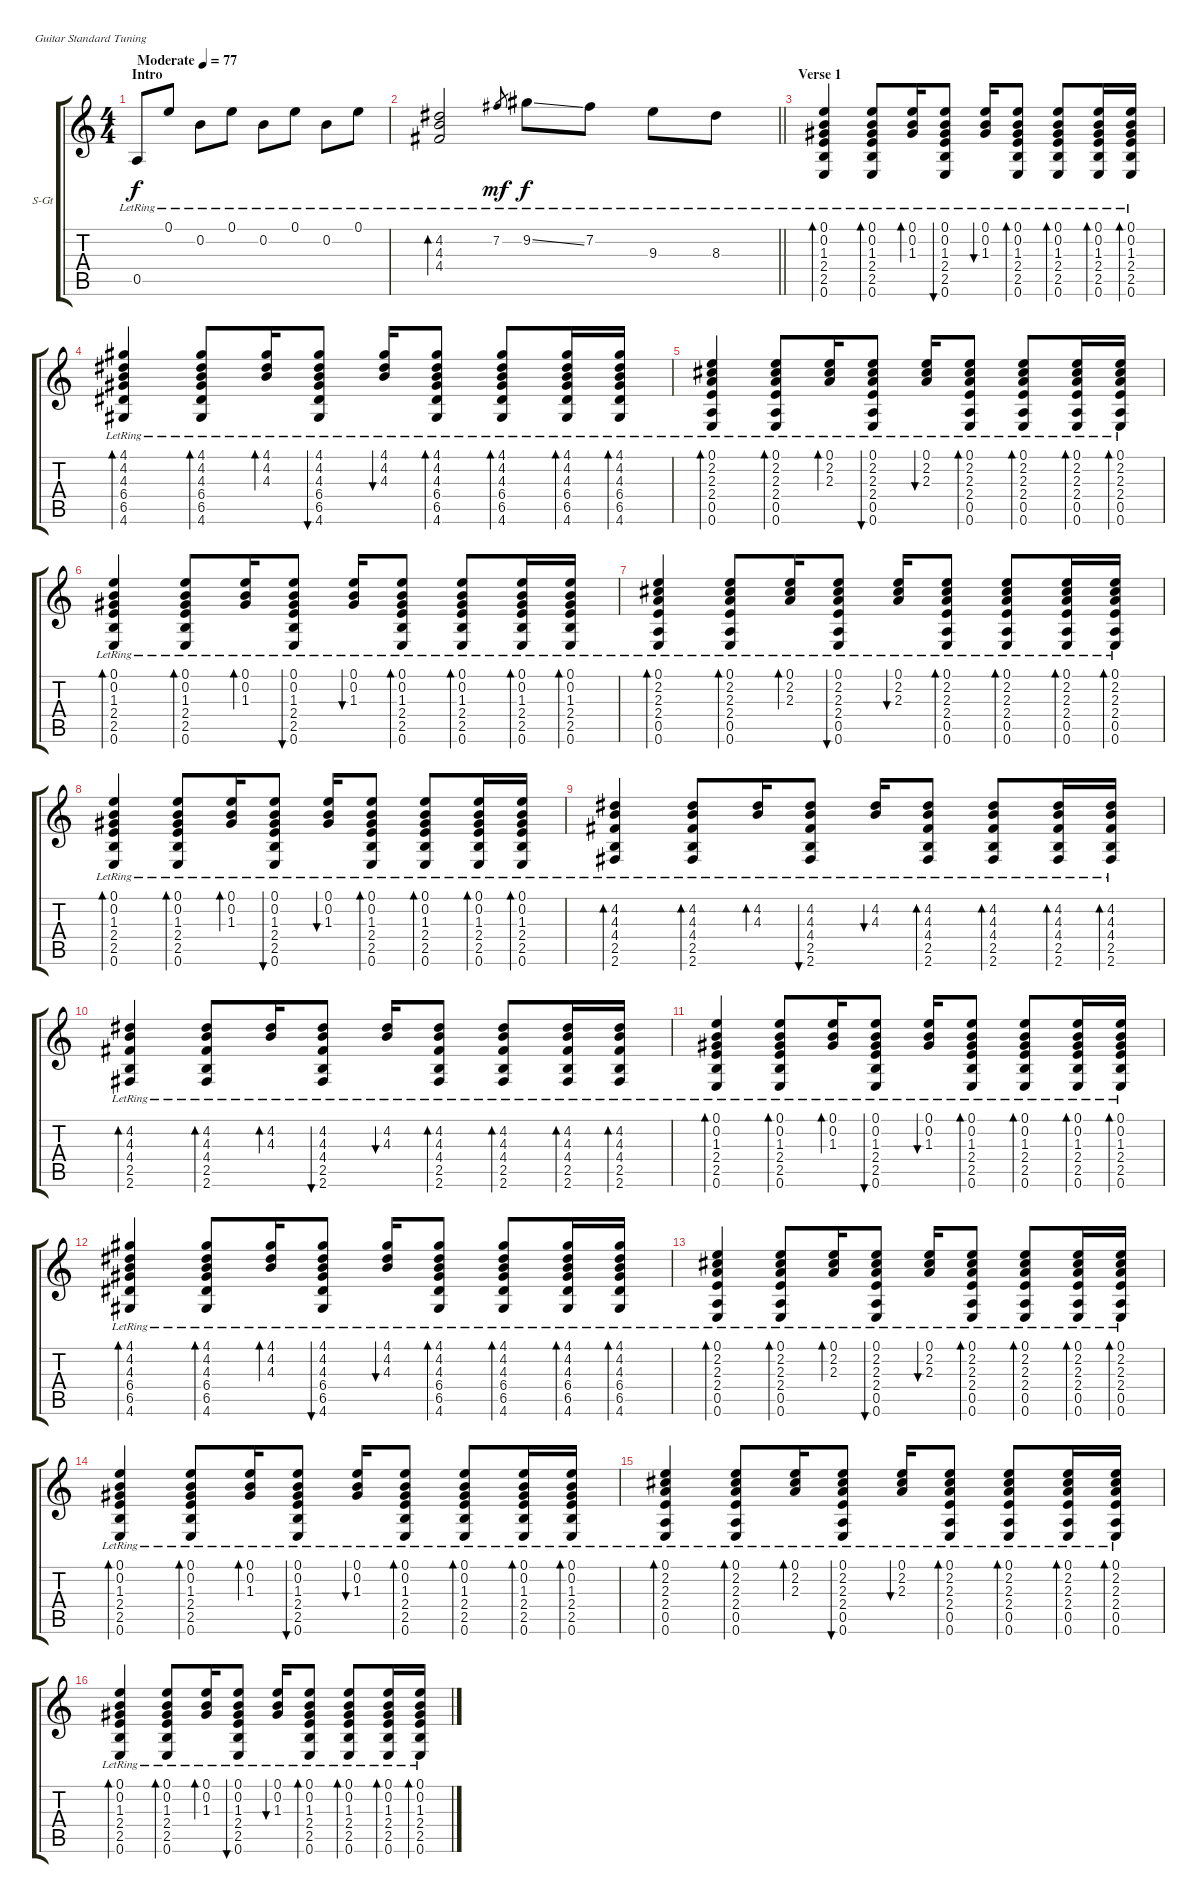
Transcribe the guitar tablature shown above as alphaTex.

\bracketExtendMode groupsimilarinstruments
\firstSystemTrackNameOrientation horizontal
\otherSystemsTrackNameOrientation horizontal
\track ("Guitar 1" "S-Gt") {instrument acousticguitarsteel}
\staff {score tabs}
\tuning (E4 B3 G3 D3 A2 E2)
\ts (4 4)
\beaming (8 2 2 2 2)
\section ("" "Intro")
\tempo (77 "Moderate")
\clef g2
\ks c
0.5{lr}.8{dy f instrument acousticguitarsteel} 0.1{lr}.8 0.2{lr}.8 0.1{lr}.8 0.2{lr}.8 0.1{lr}.8 0.2{lr}.8 0.1{lr}.8 |
\barLineRight lightlight
(4.2{lr} 4.3{lr} 4.4{lr}).2{bd 60} 7.2{lr}.8{gr dy mf} 9.2{ss lr}.8{dy f} 7.2{lr}.8 9.3{lr}.8 8.3{lr}.8 |
\section ("" "Verse 1")
(0.1{lr} 0.2{lr} 1.3{lr} 2.4{lr} 2.5{lr} 0.6{lr}).4{bd 30} (0.1{lr} 0.2{lr} 1.3{lr} 2.4{lr} 2.5{lr} 0.6{lr}).8{bd 30} (0.1{lr} 0.2{lr} 1.3{lr}).16{bd 30} (0.1{lr} 0.2{lr} 1.3{lr} 2.4{lr} 2.5{lr} 0.6{lr}).8{bu 30} (0.1{lr} 0.2{lr} 1.3{lr}).16{bu 30} (0.1{lr} 0.2{lr} 1.3{lr} 2.4{lr} 2.5{lr} 0.6{lr}).8{bd 30} (0.1{lr} 0.2{lr} 1.3{lr} 2.4{lr} 2.5{lr} 0.6{lr}).8{bd 30} (0.1{lr} 0.2{lr} 1.3{lr} 2.4{lr} 2.5{lr} 0.6{lr}).16{bd 30} (0.1{lr} 0.2{lr} 1.3{lr} 2.4{lr} 2.5{lr} 0.6{lr}).16{bd 30} |
(4.1{lr} 4.2{lr} 4.3{lr} 6.4{lr} 6.5{lr} 4.6{lr}).4{bd 30} (4.1{lr} 4.2{lr} 4.3{lr} 6.4{lr} 6.5{lr} 4.6{lr}).8{bd 30} (4.1{lr} 4.2{lr} 4.3{lr}).16{bd 30} (4.1{lr} 4.2{lr} 4.3{lr} 6.4{lr} 6.5{lr} 4.6{lr}).8{bu 30} (4.1{lr} 4.2{lr} 4.3{lr}).16{bu 30} (4.1{lr} 4.2{lr} 4.3{lr} 6.4{lr} 6.5{lr} 4.6{lr}).8{bd 30} (4.1{lr} 4.2{lr} 4.3{lr} 6.4{lr} 6.5{lr} 4.6{lr}).8{bd 30} (4.1{lr} 4.2{lr} 4.3{lr} 6.4{lr} 6.5{lr} 4.6{lr}).16{bd 30} (4.1{lr} 4.2{lr} 4.3{lr} 6.4{lr} 6.5{lr} 4.6{lr}).16{bd 30} |
(0.1{lr} 2.2{lr} 2.3{lr} 2.4{lr} 0.5{lr} 0.6{lr}).4{bd 30} (0.1{lr} 2.2{lr} 2.3{lr} 2.4{lr} 0.5{lr} 0.6{lr}).8{bd 30} (0.1{lr} 2.2{lr} 2.3{lr}).16{bd 30} (0.1{lr} 2.2{lr} 2.3{lr} 2.4{lr} 0.5{lr} 0.6{lr}).8{bu 30} (0.1{lr} 2.2{lr} 2.3{lr}).16{bu 30} (0.1{lr} 2.2{lr} 2.3{lr} 2.4{lr} 0.5{lr} 0.6{lr}).8{bd 30} (0.1{lr} 2.2{lr} 2.3{lr} 2.4{lr} 0.5{lr} 0.6{lr}).8{bd 30} (0.1{lr} 2.2{lr} 2.3{lr} 2.4{lr} 0.5{lr} 0.6{lr}).16{bd 30} (0.1{lr} 2.2{lr} 2.3{lr} 2.4{lr} 0.5{lr} 0.6{lr}).16{bd 30} |
(0.1{lr} 0.2{lr} 1.3{lr} 2.4{lr} 2.5{lr} 0.6{lr}).4{bd 30} (0.1{lr} 0.2{lr} 1.3{lr} 2.4{lr} 2.5{lr} 0.6{lr}).8{bd 30} (0.1{lr} 0.2{lr} 1.3{lr}).16{bd 30} (0.1{lr} 0.2{lr} 1.3{lr} 2.4{lr} 2.5{lr} 0.6{lr}).8{bu 30} (0.1{lr} 0.2{lr} 1.3{lr}).16{bu 30} (0.1{lr} 0.2{lr} 1.3{lr} 2.4{lr} 2.5{lr} 0.6{lr}).8{bd 30} (0.1{lr} 0.2{lr} 1.3{lr} 2.4{lr} 2.5{lr} 0.6{lr}).8{bd 30} (0.1{lr} 0.2{lr} 1.3{lr} 2.4{lr} 2.5{lr} 0.6{lr}).16{bd 30} (0.1{lr} 0.2{lr} 1.3{lr} 2.4{lr} 2.5{lr} 0.6{lr}).16{bd 30} |
(0.1{lr} 2.2{lr} 2.3{lr} 2.4{lr} 0.5{lr} 0.6{lr}).4{bd 30} (0.1{lr} 2.2{lr} 2.3{lr} 2.4{lr} 0.5{lr} 0.6{lr}).8{bd 30} (0.1{lr} 2.2{lr} 2.3{lr}).16{bd 30} (0.1{lr} 2.2{lr} 2.3{lr} 2.4{lr} 0.5{lr} 0.6{lr}).8{bu 30} (0.1{lr} 2.2{lr} 2.3{lr}).16{bu 30} (0.1{lr} 2.2{lr} 2.3{lr} 2.4{lr} 0.5{lr} 0.6{lr}).8{bd 30} (0.1{lr} 2.2{lr} 2.3{lr} 2.4{lr} 0.5{lr} 0.6{lr}).8{bd 30} (0.1{lr} 2.2{lr} 2.3{lr} 2.4{lr} 0.5{lr} 0.6{lr}).16{bd 30} (0.1{lr} 2.2{lr} 2.3{lr} 2.4{lr} 0.5{lr} 0.6{lr}).16{bd 30} |
(0.1{lr} 0.2{lr} 1.3{lr} 2.4{lr} 2.5{lr} 0.6{lr}).4{bd 30} (0.1{lr} 0.2{lr} 1.3{lr} 2.4{lr} 2.5{lr} 0.6{lr}).8{bd 30} (0.1{lr} 0.2{lr} 1.3{lr}).16{bd 30} (0.1{lr} 0.2{lr} 1.3{lr} 2.4{lr} 2.5{lr} 0.6{lr}).8{bu 30} (0.1{lr} 0.2{lr} 1.3{lr}).16{bu 30} (0.1{lr} 0.2{lr} 1.3{lr} 2.4{lr} 2.5{lr} 0.6{lr}).8{bd 30} (0.1{lr} 0.2{lr} 1.3{lr} 2.4{lr} 2.5{lr} 0.6{lr}).8{bd 30} (0.1{lr} 0.2{lr} 1.3{lr} 2.4{lr} 2.5{lr} 0.6{lr}).16{bd 30} (0.1{lr} 0.2{lr} 1.3{lr} 2.4{lr} 2.5{lr} 0.6{lr}).16{bd 30} |
(4.2{lr} 4.3{lr} 4.4{lr} 2.5{lr} 2.6{lr}).4{bd 30} (4.2{lr} 4.3{lr} 4.4{lr} 2.5{lr} 2.6{lr}).8{bd 30} (4.2{lr} 4.3{lr}).16{bd 30} (4.2{lr} 4.3{lr} 4.4{lr} 2.5{lr} 2.6{lr}).8{bu 30} (4.2{lr} 4.3{lr}).16{bu 30} (4.2{lr} 4.3{lr} 4.4{lr} 2.5{lr} 2.6{lr}).8{bd 30} (4.2{lr} 4.3{lr} 4.4{lr} 2.5{lr} 2.6{lr}).8{bd 30} (4.2{lr} 4.3{lr} 4.4{lr} 2.5{lr} 2.6{lr}).16{bd 30} (4.2{lr} 4.3{lr} 4.4{lr} 2.5{lr} 2.6{lr}).16{bd 30} |
(4.2{lr} 4.3{lr} 4.4{lr} 2.5{lr} 2.6{lr}).4{bd 30} (4.2{lr} 4.3{lr} 4.4{lr} 2.5{lr} 2.6{lr}).8{bd 30} (4.2{lr} 4.3{lr}).16{bd 30} (4.2{lr} 4.3{lr} 4.4{lr} 2.5{lr} 2.6{lr}).8{bu 30} (4.2{lr} 4.3{lr}).16{bu 30} (4.2{lr} 4.3{lr} 4.4{lr} 2.5{lr} 2.6{lr}).8{bd 30} (4.2{lr} 4.3{lr} 4.4{lr} 2.5{lr} 2.6{lr}).8{bd 30} (4.2{lr} 4.3{lr} 4.4{lr} 2.5{lr} 2.6{lr}).16{bd 30} (4.2{lr} 4.3{lr} 4.4{lr} 2.5{lr} 2.6{lr}).16{bd 30} |
(0.1{lr} 0.2{lr} 1.3{lr} 2.4{lr} 2.5{lr} 0.6{lr}).4{bd 30} (0.1{lr} 0.2{lr} 1.3{lr} 2.4{lr} 2.5{lr} 0.6{lr}).8{bd 30} (0.1{lr} 0.2{lr} 1.3{lr}).16{bd 30} (0.1{lr} 0.2{lr} 1.3{lr} 2.4{lr} 2.5{lr} 0.6{lr}).8{bu 30} (0.1{lr} 0.2{lr} 1.3{lr}).16{bu 30} (0.1{lr} 0.2{lr} 1.3{lr} 2.4{lr} 2.5{lr} 0.6{lr}).8{bd 30} (0.1{lr} 0.2{lr} 1.3{lr} 2.4{lr} 2.5{lr} 0.6{lr}).8{bd 30} (0.1{lr} 0.2{lr} 1.3{lr} 2.4{lr} 2.5{lr} 0.6{lr}).16{bd 30} (0.1{lr} 0.2{lr} 1.3{lr} 2.4{lr} 2.5{lr} 0.6{lr}).16{bd 30} |
(4.1{lr} 4.2{lr} 4.3{lr} 6.4{lr} 6.5{lr} 4.6{lr}).4{bd 30} (4.1{lr} 4.2{lr} 4.3{lr} 6.4{lr} 6.5{lr} 4.6{lr}).8{bd 30} (4.1{lr} 4.2{lr} 4.3{lr}).16{bd 30} (4.1{lr} 4.2{lr} 4.3{lr} 6.4{lr} 6.5{lr} 4.6{lr}).8{bu 30} (4.1{lr} 4.2{lr} 4.3{lr}).16{bu 30} (4.1{lr} 4.2{lr} 4.3{lr} 6.4{lr} 6.5{lr} 4.6{lr}).8{bd 30} (4.1{lr} 4.2{lr} 4.3{lr} 6.4{lr} 6.5{lr} 4.6{lr}).8{bd 30} (4.1{lr} 4.2{lr} 4.3{lr} 6.4{lr} 6.5{lr} 4.6{lr}).16{bd 30} (4.1{lr} 4.2{lr} 4.3{lr} 6.4{lr} 6.5{lr} 4.6{lr}).16{bd 30} |
(0.1{lr} 2.2{lr} 2.3{lr} 2.4{lr} 0.5{lr} 0.6{lr}).4{bd 30} (0.1{lr} 2.2{lr} 2.3{lr} 2.4{lr} 0.5{lr} 0.6{lr}).8{bd 30} (0.1{lr} 2.2{lr} 2.3{lr}).16{bd 30} (0.1{lr} 2.2{lr} 2.3{lr} 2.4{lr} 0.5{lr} 0.6{lr}).8{bu 30} (0.1{lr} 2.2{lr} 2.3{lr}).16{bu 30} (0.1{lr} 2.2{lr} 2.3{lr} 2.4{lr} 0.5{lr} 0.6{lr}).8{bd 30} (0.1{lr} 2.2{lr} 2.3{lr} 2.4{lr} 0.5{lr} 0.6{lr}).8{bd 30} (0.1{lr} 2.2{lr} 2.3{lr} 2.4{lr} 0.5{lr} 0.6{lr}).16{bd 30} (0.1{lr} 2.2{lr} 2.3{lr} 2.4{lr} 0.5{lr} 0.6{lr}).16{bd 30} |
(0.1{lr} 0.2{lr} 1.3{lr} 2.4{lr} 2.5{lr} 0.6{lr}).4{bd 30} (0.1{lr} 0.2{lr} 1.3{lr} 2.4{lr} 2.5{lr} 0.6{lr}).8{bd 30} (0.1{lr} 0.2{lr} 1.3{lr}).16{bd 30} (0.1{lr} 0.2{lr} 1.3{lr} 2.4{lr} 2.5{lr} 0.6{lr}).8{bu 30} (0.1{lr} 0.2{lr} 1.3{lr}).16{bu 30} (0.1{lr} 0.2{lr} 1.3{lr} 2.4{lr} 2.5{lr} 0.6{lr}).8{bd 30} (0.1{lr} 0.2{lr} 1.3{lr} 2.4{lr} 2.5{lr} 0.6{lr}).8{bd 30} (0.1{lr} 0.2{lr} 1.3{lr} 2.4{lr} 2.5{lr} 0.6{lr}).16{bd 30} (0.1{lr} 0.2{lr} 1.3{lr} 2.4{lr} 2.5{lr} 0.6{lr}).16{bd 30} |
(0.1{lr} 2.2{lr} 2.3{lr} 2.4{lr} 0.5{lr} 0.6{lr}).4{bd 30} (0.1{lr} 2.2{lr} 2.3{lr} 2.4{lr} 0.5{lr} 0.6{lr}).8{bd 30} (0.1{lr} 2.2{lr} 2.3{lr}).16{bd 30} (0.1{lr} 2.2{lr} 2.3{lr} 2.4{lr} 0.5{lr} 0.6{lr}).8{bu 30} (0.1{lr} 2.2{lr} 2.3{lr}).16{bu 30} (0.1{lr} 2.2{lr} 2.3{lr} 2.4{lr} 0.5{lr} 0.6{lr}).8{bd 30} (0.1{lr} 2.2{lr} 2.3{lr} 2.4{lr} 0.5{lr} 0.6{lr}).8{bd 30} (0.1{lr} 2.2{lr} 2.3{lr} 2.4{lr} 0.5{lr} 0.6{lr}).16{bd 30} (0.1{lr} 2.2{lr} 2.3{lr} 2.4{lr} 0.5{lr} 0.6{lr}).16{bd 30} |
(0.1{lr} 0.2{lr} 1.3{lr} 2.4{lr} 2.5{lr} 0.6{lr}).4{bd 30} (0.1{lr} 0.2{lr} 1.3{lr} 2.4{lr} 2.5{lr} 0.6{lr}).8{bd 30} (0.1{lr} 0.2{lr} 1.3{lr}).16{bd 30} (0.1{lr} 0.2{lr} 1.3{lr} 2.4{lr} 2.5{lr} 0.6{lr}).8{bu 30} (0.1{lr} 0.2{lr} 1.3{lr}).16{bu 30} (0.1{lr} 0.2{lr} 1.3{lr} 2.4{lr} 2.5{lr} 0.6{lr}).8{bd 30} (0.1{lr} 0.2{lr} 1.3{lr} 2.4{lr} 2.5{lr} 0.6{lr}).8{bd 30} (0.1{lr} 0.2{lr} 1.3{lr} 2.4{lr} 2.5{lr} 0.6{lr}).16{bd 30} (0.1{lr} 0.2{lr} 1.3{lr} 2.4{lr} 2.5{lr} 0.6{lr}).16{bd 30}
